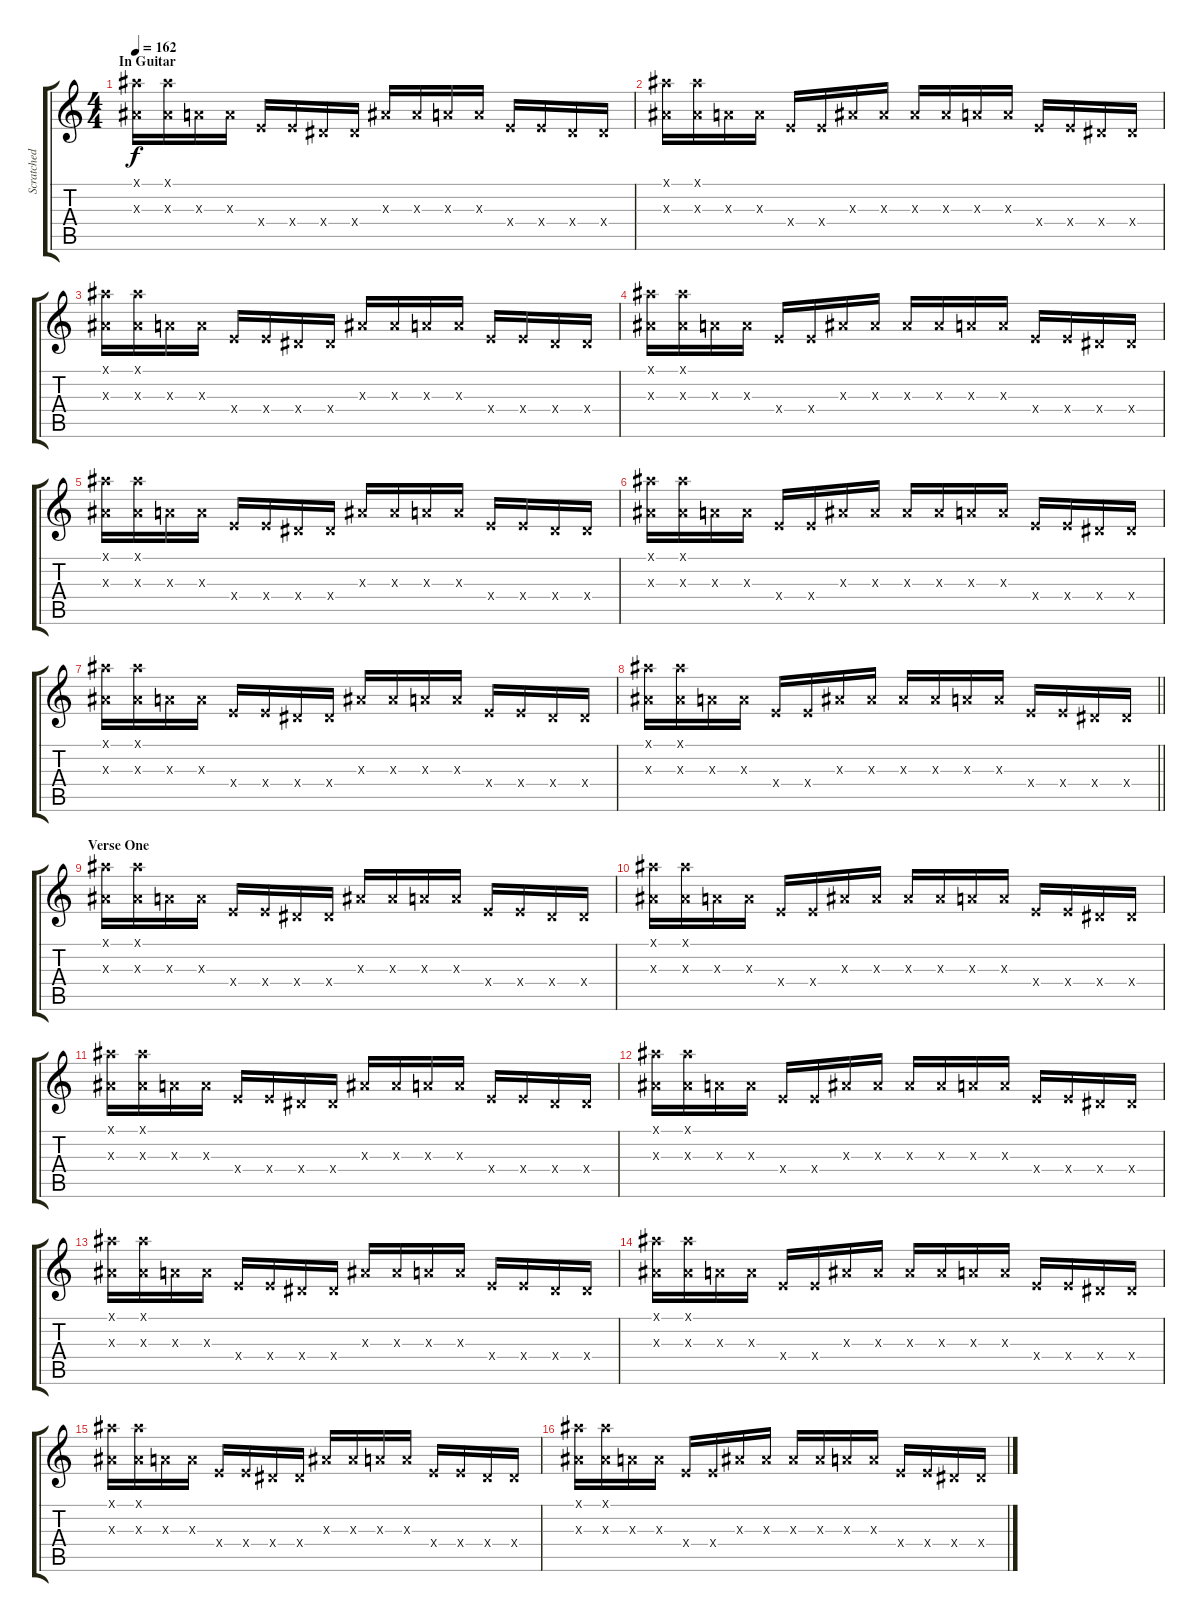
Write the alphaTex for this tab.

\track ("Scratched Effect" "Scratched ") {instrument telephonering}
\staff {score tabs}
\tuning (E4 B3 G3 D3 A2 E2) {hide}
\ts (4 4)
\section ("" "In Guitar")
\tempo 162
\clef g2
\ks c
(18.1{x} 15.3{x}).16{dy f volume 12 balance 3} (18.1{x} 15.3{x}).16 14.3{x}.16 14.3{x}.16 14.4{x}.16 14.4{x}.16 13.4{x}.16 13.4{x}.16 15.3{x}.16 15.3{x}.16 14.3{x}.16 14.3{x}.16 14.4{x}.16 14.4{x}.16 13.4{x}.16 13.4{x}.16 |
(18.1{x} 15.3{x}).16{balance 3} (18.1{x} 15.3{x}).16 14.3{x}.16 14.3{x}.16 14.4{x}.16 14.4{x}.16 15.3{x}.16 15.3{x}.16 15.3{x}.16 15.3{x}.16 14.3{x}.16 14.3{x}.16 14.4{x}.16 14.4{x}.16 13.4{x}.16 13.4{x}.16 |
(18.1{x} 15.3{x}).16{balance 3} (18.1{x} 15.3{x}).16 14.3{x}.16 14.3{x}.16 14.4{x}.16 14.4{x}.16 13.4{x}.16 13.4{x}.16 15.3{x}.16 15.3{x}.16 14.3{x}.16 14.3{x}.16 14.4{x}.16 14.4{x}.16 13.4{x}.16 13.4{x}.16 |
(18.1{x} 15.3{x}).16{balance 3} (18.1{x} 15.3{x}).16 14.3{x}.16 14.3{x}.16 14.4{x}.16 14.4{x}.16 15.3{x}.16 15.3{x}.16 15.3{x}.16 15.3{x}.16 14.3{x}.16 14.3{x}.16 14.4{x}.16 14.4{x}.16 13.4{x}.16 13.4{x}.16 |
(18.1{x} 15.3{x}).16{balance 3} (18.1{x} 15.3{x}).16 14.3{x}.16 14.3{x}.16 14.4{x}.16 14.4{x}.16 13.4{x}.16 13.4{x}.16 15.3{x}.16 15.3{x}.16 14.3{x}.16 14.3{x}.16 14.4{x}.16 14.4{x}.16 13.4{x}.16 13.4{x}.16 |
(18.1{x} 15.3{x}).16{balance 3} (18.1{x} 15.3{x}).16 14.3{x}.16 14.3{x}.16 14.4{x}.16 14.4{x}.16 15.3{x}.16 15.3{x}.16 15.3{x}.16 15.3{x}.16 14.3{x}.16 14.3{x}.16 14.4{x}.16 14.4{x}.16 13.4{x}.16 13.4{x}.16 |
(18.1{x} 15.3{x}).16{balance 3} (18.1{x} 15.3{x}).16 14.3{x}.16 14.3{x}.16 14.4{x}.16 14.4{x}.16 13.4{x}.16 13.4{x}.16 15.3{x}.16 15.3{x}.16 14.3{x}.16 14.3{x}.16 14.4{x}.16 14.4{x}.16 13.4{x}.16 13.4{x}.16 |
\barLineRight lightlight
(18.1{x} 15.3{x}).16{balance 3} (18.1{x} 15.3{x}).16 14.3{x}.16 14.3{x}.16 14.4{x}.16 14.4{x}.16 15.3{x}.16 15.3{x}.16 15.3{x}.16 15.3{x}.16 14.3{x}.16 14.3{x}.16 14.4{x}.16 14.4{x}.16 13.4{x}.16 13.4{x}.16 |
\section ("" "Verse One")
(18.1{x} 15.3{x}).16{volume 12 balance 3} (18.1{x} 15.3{x}).16 14.3{x}.16 14.3{x}.16 14.4{x}.16 14.4{x}.16 13.4{x}.16 13.4{x}.16 15.3{x}.16 15.3{x}.16 14.3{x}.16 14.3{x}.16 14.4{x}.16 14.4{x}.16 13.4{x}.16 13.4{x}.16 |
(18.1{x} 15.3{x}).16{balance 3} (18.1{x} 15.3{x}).16 14.3{x}.16 14.3{x}.16 14.4{x}.16 14.4{x}.16 15.3{x}.16 15.3{x}.16 15.3{x}.16 15.3{x}.16 14.3{x}.16 14.3{x}.16 14.4{x}.16 14.4{x}.16 13.4{x}.16 13.4{x}.16 |
(18.1{x} 15.3{x}).16{balance 3} (18.1{x} 15.3{x}).16 14.3{x}.16 14.3{x}.16 14.4{x}.16 14.4{x}.16 13.4{x}.16 13.4{x}.16 15.3{x}.16 15.3{x}.16 14.3{x}.16 14.3{x}.16 14.4{x}.16 14.4{x}.16 13.4{x}.16 13.4{x}.16 |
(18.1{x} 15.3{x}).16{balance 3} (18.1{x} 15.3{x}).16 14.3{x}.16 14.3{x}.16 14.4{x}.16 14.4{x}.16 15.3{x}.16 15.3{x}.16 15.3{x}.16 15.3{x}.16 14.3{x}.16 14.3{x}.16 14.4{x}.16 14.4{x}.16 13.4{x}.16 13.4{x}.16 |
(18.1{x} 15.3{x}).16{balance 3} (18.1{x} 15.3{x}).16 14.3{x}.16 14.3{x}.16 14.4{x}.16 14.4{x}.16 13.4{x}.16 13.4{x}.16 15.3{x}.16 15.3{x}.16 14.3{x}.16 14.3{x}.16 14.4{x}.16 14.4{x}.16 13.4{x}.16 13.4{x}.16 |
(18.1{x} 15.3{x}).16{balance 3} (18.1{x} 15.3{x}).16 14.3{x}.16 14.3{x}.16 14.4{x}.16 14.4{x}.16 15.3{x}.16 15.3{x}.16 15.3{x}.16 15.3{x}.16 14.3{x}.16 14.3{x}.16 14.4{x}.16 14.4{x}.16 13.4{x}.16 13.4{x}.16 |
(18.1{x} 15.3{x}).16{balance 3} (18.1{x} 15.3{x}).16 14.3{x}.16 14.3{x}.16 14.4{x}.16 14.4{x}.16 13.4{x}.16 13.4{x}.16 15.3{x}.16 15.3{x}.16 14.3{x}.16 14.3{x}.16 14.4{x}.16 14.4{x}.16 13.4{x}.16 13.4{x}.16 |
(18.1{x} 15.3{x}).16{balance 3} (18.1{x} 15.3{x}).16 14.3{x}.16 14.3{x}.16 14.4{x}.16 14.4{x}.16 15.3{x}.16 15.3{x}.16 15.3{x}.16 15.3{x}.16 14.3{x}.16 14.3{x}.16 14.4{x}.16 14.4{x}.16 13.4{x}.16 13.4{x}.16
